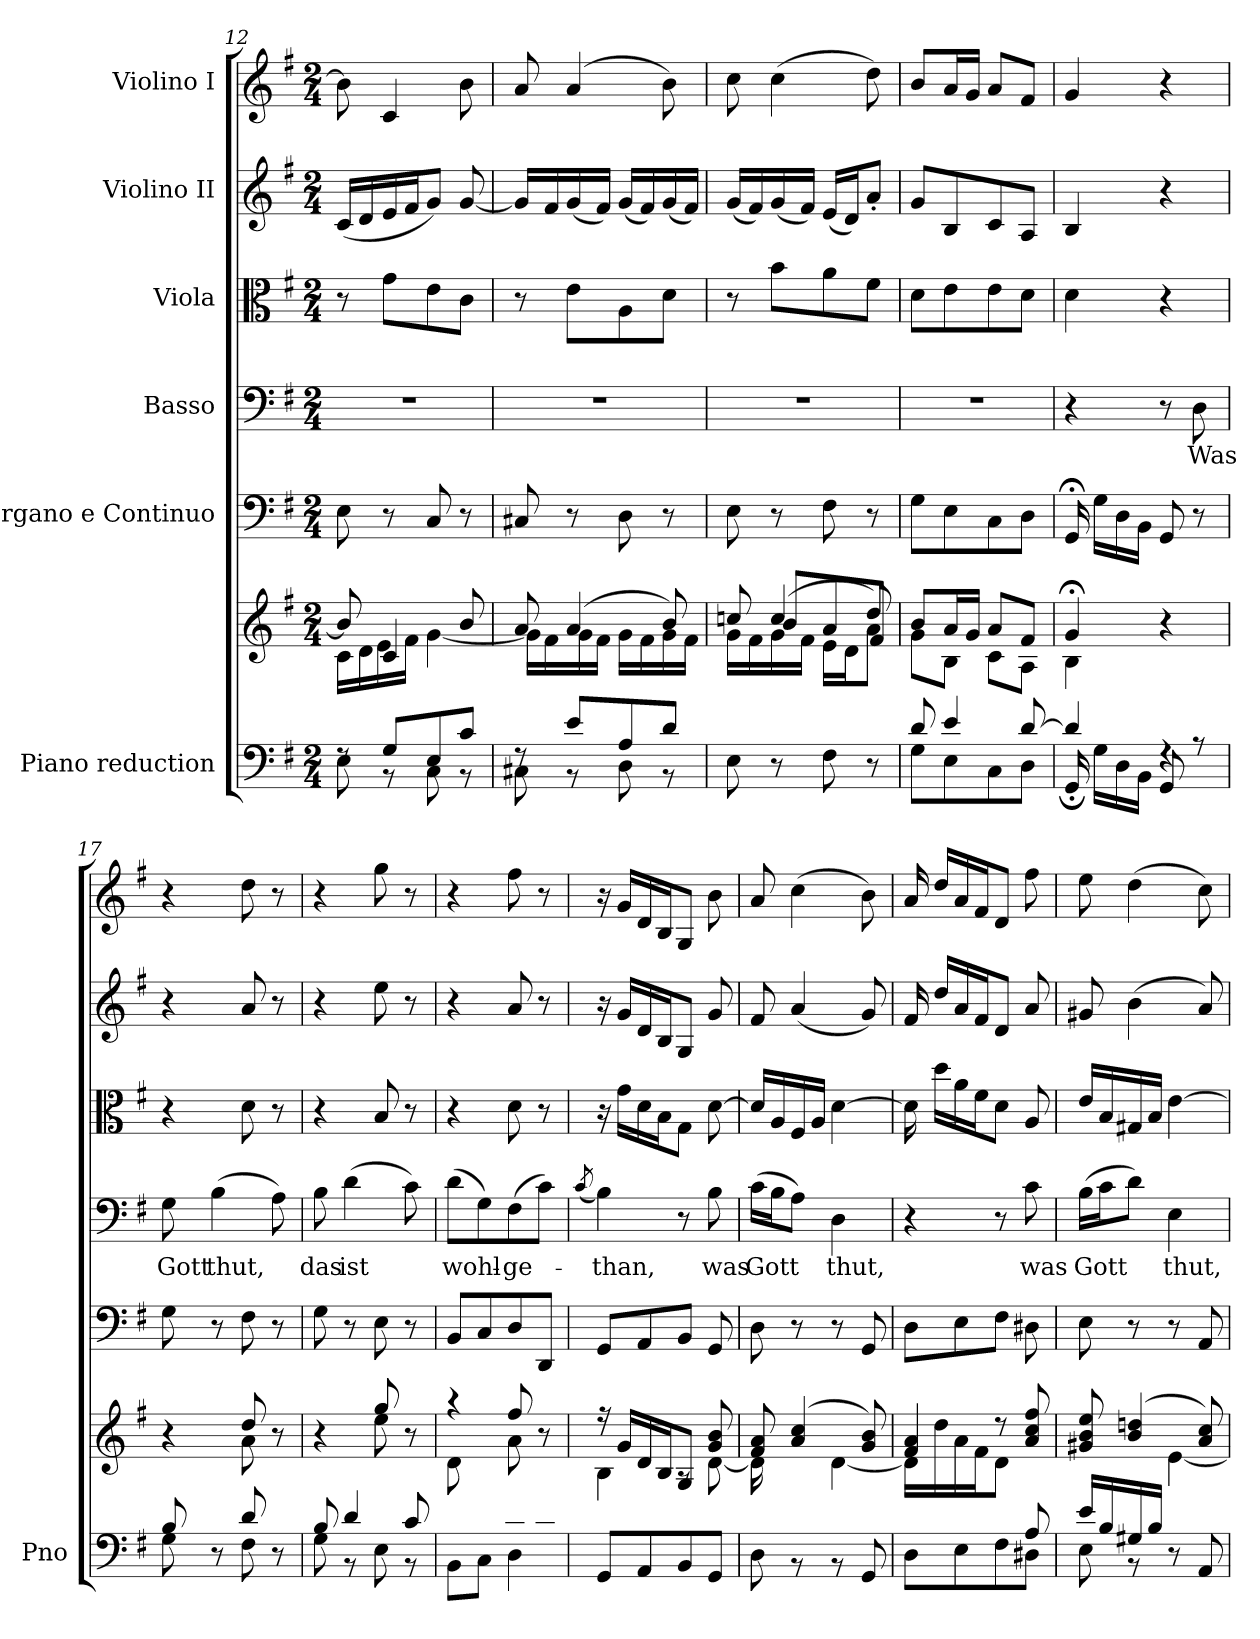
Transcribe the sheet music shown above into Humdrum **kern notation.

**kern	**kern	**kern	**kern	**text	**kern	**kern	**kern
*part6	*part6	*part5	*part4	*part4	*part3	*part2	*part1
*staff7	*staff6	*staff5	*staff4	*staff4	*staff3	*staff2	*staff1
*I"Piano reduction	*	*I"Organo e Continuo	*I"Basso	*	*I"Viola	*I"Violino II	*I"Violino I
*I'Pno	*	*	*	*	*	*	*
*clefF4	*clefG2	*clefF4	*clefF4	*	*clefC3	*clefG2	*clefG2
*k[f#]	*k[f#]	*k[f#]	*k[f#]	*	*k[f#]	*k[f#]	*k[f#]
*M2/4	*M2/4	*M2/4	*M2/4	*	*M2/4	*M2/4	*M2/4
=12	=12	=12	=12	=12	=12	=12	=12
*^	*^	*	*	*	*	*	*
8rF	8E\	8b/]	16c\LL	8E\	2r	.	8r	(<16c/LL	8b\]
.	.	.	16d\	.	.	.	.	16d/	.
8G/L	8r	4c/	16e\	8r	.	.	8g\L	16e/	4c/
.	.	.	16f#\JJ	.	.	.	.	16f#/J	.
8E/	8C\	.	[4g\	8C/	.	.	8e\	8g/J)	.
8c/J	8r	8b/	.	8r	.	.	8c\J	[8g/	8b\
=13	=13	=13	=13	=13	=13	=13	=13	=13	=13
8rF	8C#X\	8a/	16g\LL]	8C#X/	2r	.	8r	16g/LL]	8a/
.	.	.	16f#\	.	.	.	.	16f#/	.
8e/L	8r	(>4a/	16g\	8r	.	.	8e\L	(<16g/	(>4a/
.	.	.	16f#\JJ	.	.	.	.	16f#/JJ)	.
8A/	8D\	.	16g\LL	8D\	.	.	8A\	(<16g/LL	.
.	.	.	16f#\	.	.	.	.	16f#/)	.
8d/J	8r	8b/)	16g\	8r	.	.	8d\J	(<16g/	8b\)
.	.	.	16f#\JJ	.	.	.	.	16f#/JJ)	.
*v	*v	*	*	*	*	*	*	*	*
=14	=14	=14	=14	=14	=14	=14	=14	=14
*	*	*^	*	*	*	*	*	*
8E\	8ccn/	16g\LL	8ryy	8E\	2r	.	8r	(<16g/LL	8cc\
.	.	16f#\	.	.	.	.	.	16f#/)	.
8r	(>4cc/	16g\	8b/L	8r	.	.	8b\L	(<16g/	(>4cc\
.	.	16f#\JJ	.	.	.	.	.	16f#/JJ)	.
8F#\	.	16e\LL	8a/	8F#\	.	.	8a\	(<16e/LL	.
.	.	16d\J	.	.	.	.	.	16d/J)	.
8r	8dd/)	8a\J	8f#/J	8r	.	.	8f#\J	8a'/J	8dd\)
*	*	*v	*v	*	*	*	*	*	*
=15	=15	=15	=15	=15	=15	=15	=15	=15
*^	*	*	*	*	*	*	*	*
8d/	8G\L	8b/L	8g\L	8G\L	2r	.	8d\L	8g/L	8b/L
4e/	8E\	16a/L	8B\J	8E\	.	.	8e\	8B/	16a/L
.	.	16g/JJ	.	.	.	.	.	.	16g/JJ
.	8C\	8a/L	8c\L	8C\	.	.	8e\	8c/	8a/L
[8d/	8D\J	8f#/J	8A\J	8D\J	.	.	8d\J	8A/J	8f#/J
!!LO:PB:g=z
=16	=16	=16	=16	=16	=16	=16	=16	=16	=16
4d/]	16GG;/	4g;</	4B\	16GG;</	4r	.	4d\	4B/	4g/
.	16G\LL	.	.	16G\LL	.	.	.	.	.
.	16D\	.	.	16D\	.	.	.	.	.
.	16BB\JJ	.	.	16BB\JJ	.	.	.	.	.
4rF	8GG/	4r	4ryy	8GG/	8r	.	4r	4r	4r
!	!	!	!	!	!	!LO:LY:b	!	!	!
.	8rA	.	.	8r	8D\	Was	.	.	.
=17	=17	=17	=17	=17	=17	=17	=17	=17	=17
!	!	!	!	!	!	!LO:LY:b	!	!	!
8B/	8G\	4r	4ryy	8G\	8G\	Gott	4r	4r	4r
!	!	!	!	!	!	!LO:LY:b	!	!	!
8r	8ryy	.	.	8r	(>4B\	thut,	.	.	.
8d/	8F#\	8dd/	8a\	8F#\	.	.	8d\	8a/	8dd\
8r	8ryy	8r	8ryy	8r	8A\)	.	8r	8r	8r
=18	=18	=18	=18	=18	=18	=18	=18	=18	=18
!	!	!	!	!	!	!LO:LY:b	!	!	!
8B/	8G\	4r	4ryy	8G\	8B\	das	4r	4r	4r
!	!	!	!	!	!	!LO:LY:b	!	!	!
4d/	8r	.	.	8r	(>4d\	ist	.	.	.
.	8E\	8gg/	8ee\	8E\	.	.	8B/	8ee\	8gg\
8c/	8r	8r	8ryy	8r	8c\)	.	8r	8r	8r
=19	=19	=19	=19	=19	=19	=19	=19	=19	=19
*	*	*	*^	*	*	*	*	*	*
!	!	!	!	!	!	!	!LO:LY:b	!	!	!
8ryy	8BB\L	4r	4ryy	8d\L	8BB/L	(>8d\L	wohl-	4r	4r	4r
8G/	8C\J	.	.	4.ryy	8C/	8G\)	.	.	.	.
!	!	!	!	!	!	!	!LO:LY:b	!	!	!
8d/	4D\	8ff#/	8a\	.	8D/	(>8F#\	-ge-	8d\	8a/	8ff#\
8c/J	.	8r	8ryy	.	8DD/J	8c\J)	.	8r	8r	8r
*v	*v	*	*	*	*	*	*	*	*	*
*	*v	*v	*v	*	*	*	*	*	*
=20	=20	=20	=20	=20	=20	=20	=20
.	.	.	(<8qc/	.	.	.	.
*	*^	*	*	*	*	*	*
!	!	!	!	!	!LO:LY:b	!	!	!
8GG/L	16r	4B\	8GG/L	4B\)	-than,	16r	16r	16r
.	16g/LL	.	.	.	.	16g\LL	16g/LL	16g/LL
8AA/	16d/	.	8AA/	.	.	16d\	16d/	16d/
.	16B/J	.	.	.	.	16B\J	16B/J	16B/J
8BB/	8G/J	8rA	8BB/J	8r	.	8G\J	8G/J	8G/J
!	!	!	!	!	!LO:LY:b	!	!	!
8GG/J	8g/ 8b/	[8d\	8GG/	8B\	was	[8d\	8g/	8b\
=21	=21	=21	=21	=21	=21	=21	=21	=21
*^	*	*	*	*	*	*	*	*
!	!	!	!	!	!	!LO:LY:b	!	!	!
16ryy	8D\	8f#/ 8a/	16d\LL]	8D\	(>16c\LL	Gott	16d/LL]	8f#/	8a/
16A/	.	.	8.ryy	.	16B\J	.	16A/	.	.
16F#/	8rBB	(>4a/ 4cc/	.	8r	8A\J)	.	16F#/	(<4a/	(>4cc\
16A/JJ	.	.	.	.	.	.	16A/JJ	.	.
!	!	!	!	!	!	!LO:LY:b	!	!	!
4ryy	8rBB	.	[4d\	8r	4D\	thut,	[4d\	.	.
.	8GG/	8g/ 8b/)	.	8GG/	.	.	.	8g/)	8b\)
=22	=22	=22	=22	=22	=22	=22	=22	=22	=22
4.ryy	8D\L	4f#/ 4a/	16d\LL]	8D\L	4r	.	16d\]	16f#/	16a/
.	.	.	16dd\	.	.	.	16dd\LL	16dd/LL	16dd/LL
.	8E\	.	16a\	8E\	.	.	16a\	16a/	16a/
.	.	.	16f#\J	.	.	.	16f#\J	16f#/J	16f#/J
.	8F#\	8r	8d\J	8F#\J	8r	.	8d\J	8d/J	8d/J
!	!	!	!	!	!	!LO:LY:b	!	!	!
8A/	8D#X\J	8a/ 8cc/ 8ff#/	8ryy	8D#X\	8c\	was	8A/	8a/	8ff#\
=23	=23	=23	=23	=23	=23	=23	=23	=23	=23
!	!	!	!	!	!	!LO:LY:b	!	!	!
16e/LL	8E\	8g#X/ 8b/ 8ee/	4ryy	8E\	(>16B\LL	Gott	16e/LL	8g#X/	8ee\
16B/	.	.	.	.	16c\J	.	16B/	.	.
16G#X/	8r	(>4b/ 4ddn/	.	8r	8d\J)	.	16G#X/	(>4b\	(>4dd\
16B/JJ	.	.	.	.	.	.	16B/JJ	.	.
!	!	!	!	!	!	!LO:LY:b	!	!	!
4ryy	8r	.	[4e\	8r	4E\	thut,	[4e\	.	.
.	8AA/	8a/ 8cc/)	.	8AA/	.	.	.	8a/)	8cc\)
*v	*v	*	*	*	*	*	*	*	*
*	*v	*v	*	*	*	*	*	*
=	=	=	=	=	=	=	=
*-	*-	*-	*-	*-	*-	*-	*-
